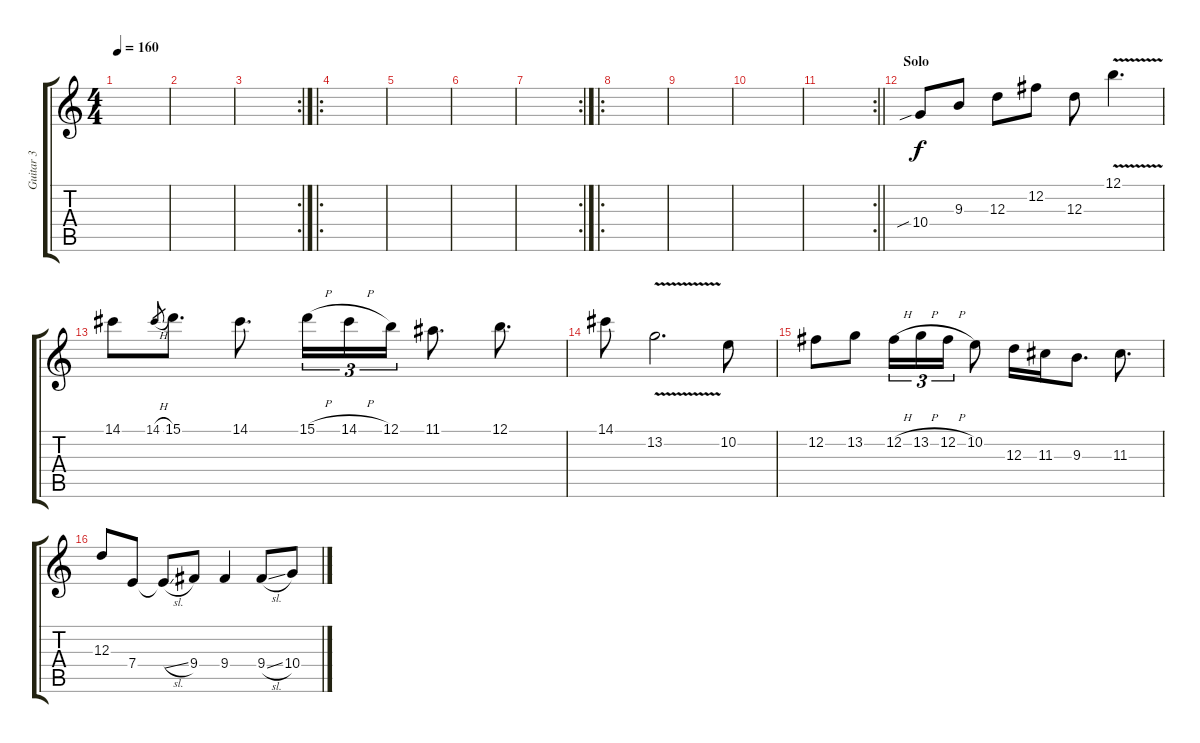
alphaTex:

\track ("Guitar 3" "Guitar 3") {instrument distortionguitar}
\staff {score tabs}
\tuning (B3 Gb3 D3 A2 E2 B1) {hide}
\ts (4 4)
\tempo 160
\clef g2
\ks c
|
|
\rc 2
|
\ro
|
|
|
\rc 2
|
\ro
|
|
|
\rc 2
\barLineRight lightlight
|
\section ("" "Solo")
10.4{sib}.8 9.3.8 12.3.8 12.2.8 12.3.8 12.1{v}.4{d} |
14.1.8 14.1{h}.8{gr} 15.1.8{d} 14.1.8{d} 15.1{h}.16{tu (3 2)} 14.1{h}.16{tu (3 2)} 12.1.16{tu (3 2)} 11.1.8{d} 12.1.8{d} |
14.1.8 13.2{v}.2{d} 10.2.8 |
12.2.8 13.2.8 12.2{h}.16{tu (3 2)} 13.2{h}.16{tu (3 2)} 12.2{h}.16{tu (3 2)} 10.2.8 12.3.16 11.3.16 9.3.8{d} 11.3.8{d} |
12.3.8 7.4.8 7.4{sl t}.8 9.4.8 9.4.4 9.4{sl}.8 10.4{sl}.8
